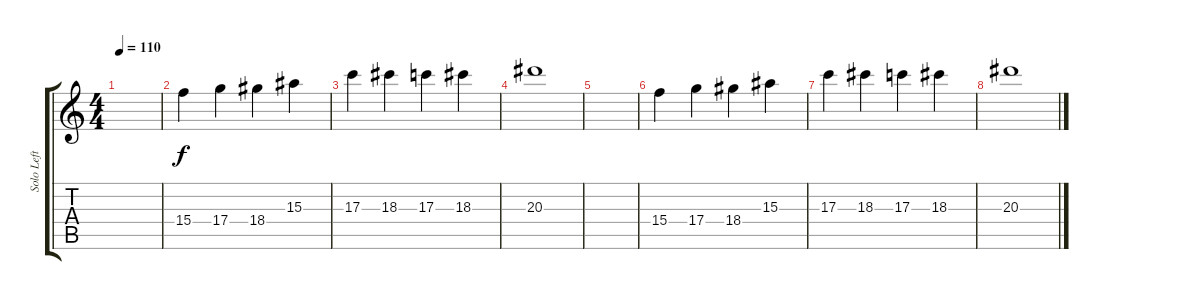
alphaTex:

\track ("Solo Left" "Solo Left") {instrument distortionguitar}
\staff {score tabs}
\tuning (E4 B3 G3 D3 A2 D2) {hide}
\ts (4 4)
\tempo 110
\clef g2
\ks c
|
15.4.4 17.4.4 18.4.4 15.3.4 |
17.3.4 18.3.4 17.3.4 18.3.4 |
20.3.1 |
|
15.4.4 17.4.4 18.4.4 15.3.4 |
17.3.4 18.3.4 17.3.4 18.3.4 |
20.3.1
